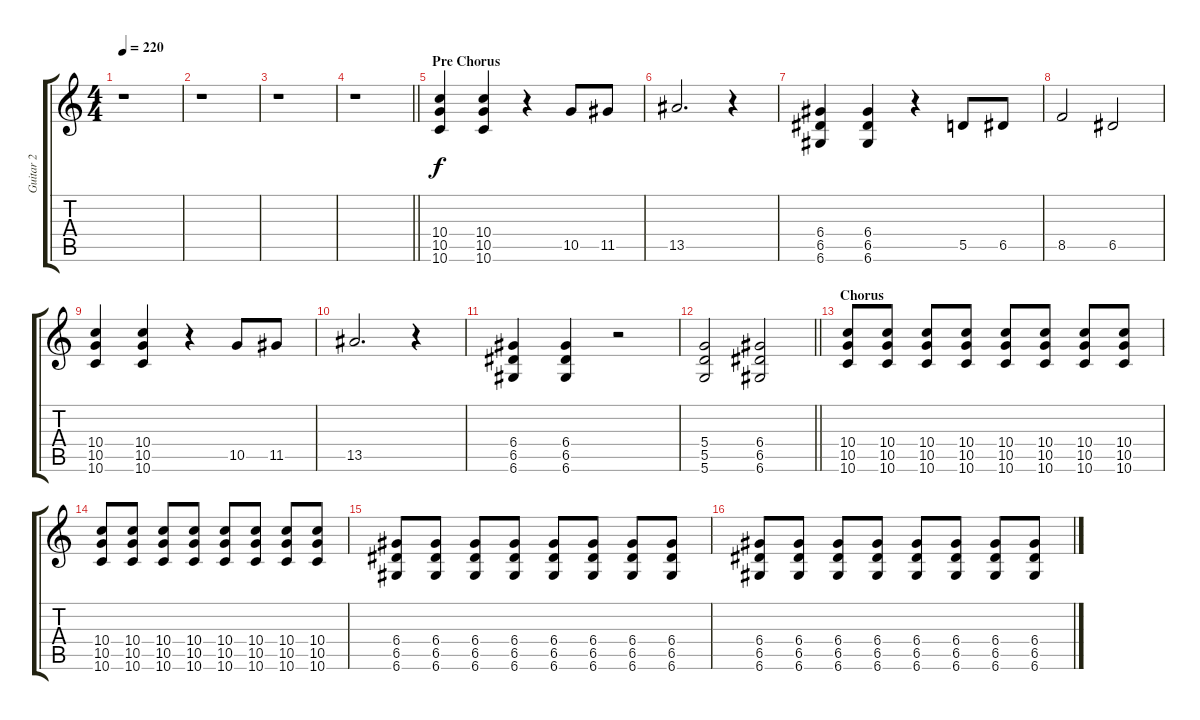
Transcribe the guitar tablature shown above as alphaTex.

\track ("Guitar 2" "Guitar 2") {instrument distortionguitar}
\staff {score tabs}
\tuning (E4 B3 G3 D3 A2 D2) {hide}
\ts (4 4)
\tempo 220
\clef g2
\ks c
r.1{dy f} |
r.1 |
r.1 |
\barLineRight lightlight
r.1 |
\section ("" "Pre Chorus")
(10.4 10.5 10.6).4 (10.4 10.5 10.6).4 r.4 10.5.8 11.5.8 |
13.5.2{d} r.4 |
(6.4 6.5 6.6).4 (6.4 6.5 6.6).4 r.4 5.5.8 6.5.8 |
8.5.2 6.5.2 |
(10.4 10.5 10.6).4 (10.4 10.5 10.6).4 r.4 10.5.8 11.5.8 |
13.5.2{d} r.4 |
(6.4 6.5 6.6).4 (6.4 6.5 6.6).4 r.2 |
\barLineRight lightlight
(5.4 5.5 5.6).2 (6.4 6.5 6.6).2 |
\section ("" "Chorus")
(10.4 10.5 10.6).8 (10.4 10.5 10.6).8 (10.4 10.5 10.6).8 (10.4 10.5 10.6).8 (10.4 10.5 10.6).8 (10.4 10.5 10.6).8 (10.4 10.5 10.6).8 (10.4 10.5 10.6).8 |
(10.4 10.5 10.6).8 (10.4 10.5 10.6).8 (10.4 10.5 10.6).8 (10.4 10.5 10.6).8 (10.4 10.5 10.6).8 (10.4 10.5 10.6).8 (10.4 10.5 10.6).8 (10.4 10.5 10.6).8 |
(6.4 6.5 6.6).8 (6.4 6.5 6.6).8 (6.4 6.5 6.6).8 (6.4 6.5 6.6).8 (6.4 6.5 6.6).8 (6.4 6.5 6.6).8 (6.4 6.5 6.6).8 (6.4 6.5 6.6).8 |
(6.4 6.5 6.6).8 (6.4 6.5 6.6).8 (6.4 6.5 6.6).8 (6.4 6.5 6.6).8 (6.4 6.5 6.6).8 (6.4 6.5 6.6).8 (6.4 6.5 6.6).8 (6.4 6.5 6.6).8
